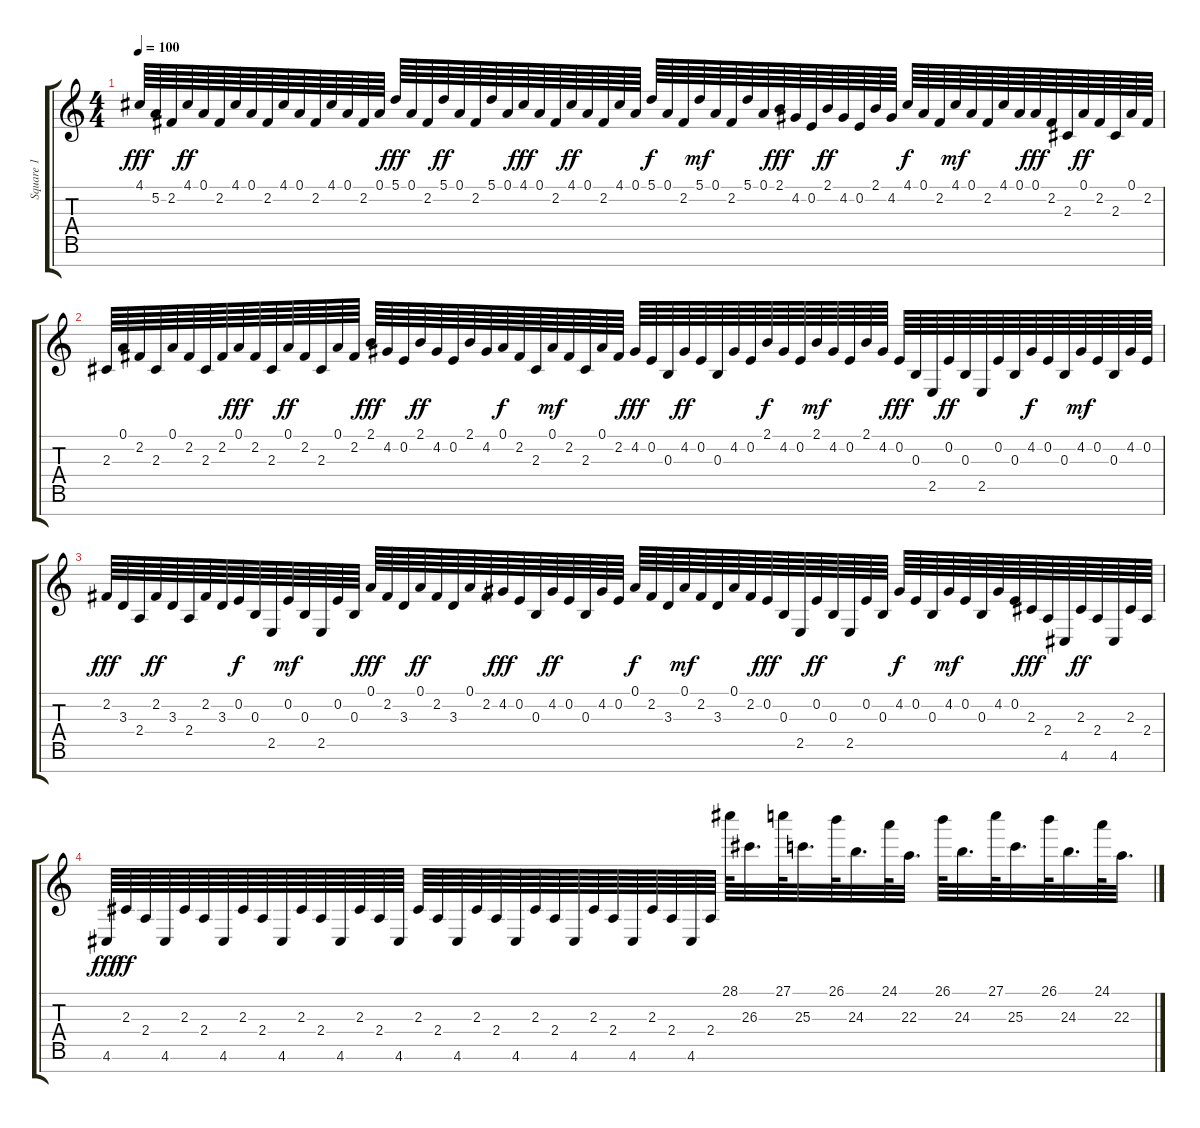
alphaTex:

\track ("Square 1" "Square 1") {instrument lead1square}
\staff {score tabs}
\tuning (A4 E4 B3 G3 D3 A2 E2) {hide}
\ts (4 4)
\tempo 100
\clef g2
\ks c
4.1.64{dy fff} 5.2.64 2.2.64 4.1.64{dy ff} 0.1.64 2.2.64 4.1.64 0.1.64 2.2.64 4.1.64 0.1.64 2.2.64 4.1.64 0.1.64 2.2.64 0.1.64 5.1.64{dy fff} 0.1.64 2.2.64 5.1.64{dy ff} 0.1.64 2.2.64 5.1.64 0.1.64 4.1.64{dy fff} 0.1.64 2.2.64 4.1.64{dy ff} 0.1.64 2.2.64 4.1.64 0.1.64 5.1.64{dy f} 0.1.64 2.2.64 5.1.64{dy mf} 0.1.64 2.2.64 5.1.64 0.1.64 2.1.64{dy fff} 4.2.64 0.2.64 2.1.64{dy ff} 4.2.64 0.2.64 2.1.64 4.2.64 4.1.64{dy f} 0.1.64 2.2.64 4.1.64{dy mf} 0.1.64 2.2.64 4.1.64 0.1.64 0.1.64{dy fff} 2.2.64 2.3.64 0.1.64{dy ff} 2.2.64 2.3.64 0.1.64 2.2.64 |
2.3.64 0.1.64 2.2.64 2.3.64 0.1.64 2.2.64 2.3.64 2.2.64 0.1.64{dy fff} 2.2.64 2.3.64 0.1.64{dy ff} 2.2.64 2.3.64 0.1.64 2.2.64 2.1.64{dy fff} 4.2.64 0.2.64 2.1.64{dy ff} 4.2.64 0.2.64 2.1.64 4.2.64 0.1.64{dy f} 2.2.64 2.3.64 0.1.64{dy mf} 2.2.64 2.3.64 0.1.64 2.2.64 4.2.64{dy fff} 0.2.64 0.3.64 4.2.64{dy ff} 0.2.64 0.3.64 4.2.64 0.2.64 2.1.64{dy f} 4.2.64 0.2.64 2.1.64{dy mf} 4.2.64 0.2.64 2.1.64 4.2.64 0.2.64{dy fff} 0.3.64 2.5.64 0.2.64{dy ff} 0.3.64 2.5.64 0.2.64 0.3.64 4.2.64{dy f} 0.2.64 0.3.64 4.2.64{dy mf} 0.2.64 0.3.64 4.2.64 0.2.64 |
2.2.64{dy fff} 3.3.64 2.4.64 2.2.64{dy ff} 3.3.64 2.4.64 2.2.64 3.3.64 0.2.64{dy f} 0.3.64 2.5.64 0.2.64{dy mf} 0.3.64 2.5.64 0.2.64 0.3.64 0.1.64{dy fff} 2.2.64 3.3.64 0.1.64{dy ff} 2.2.64 3.3.64 0.1.64 2.2.64 4.2.64{dy fff} 0.2.64 0.3.64 4.2.64{dy ff} 0.2.64 0.3.64 4.2.64 0.2.64 0.1.64{dy f} 2.2.64 3.3.64 0.1.64{dy mf} 2.2.64 3.3.64 0.1.64 2.2.64 0.2.64{dy fff} 0.3.64 2.5.64 0.2.64{dy ff} 0.3.64 2.5.64 0.2.64 0.3.64 4.2.64{dy f} 0.2.64 0.3.64 4.2.64{dy mf} 0.2.64 0.3.64 4.2.64 0.2.64 2.3.64{dy fff} 2.4.64 4.6.64 2.3.64{dy ff} 2.4.64 4.6.64 2.3.64 2.4.64 |
4.6.64{dy fff} 2.3.64{dy ff} 2.4.64 4.6.64 2.3.64 2.4.64 4.6.64 2.3.64 2.4.64 4.6.64 2.3.64 2.4.64 4.6.64 2.3.64 2.4.64 4.6.64 2.3.64 2.4.64 4.6.64 2.3.64 2.4.64 4.6.64 2.3.64 2.4.64 4.6.64 2.3.64 2.4.64 4.6.64 2.3.64 2.4.64 4.6.64 2.4.64 28.1.64 26.3.32{d} 27.1.64 25.3.32{d} 26.1.64 24.3.32{d} 24.1.64 22.3.32{d} 26.1.64 24.3.32{d} 27.1.64 25.3.32{d} 26.1.64 24.3.32{d} 24.1.64 22.3.32{d}
